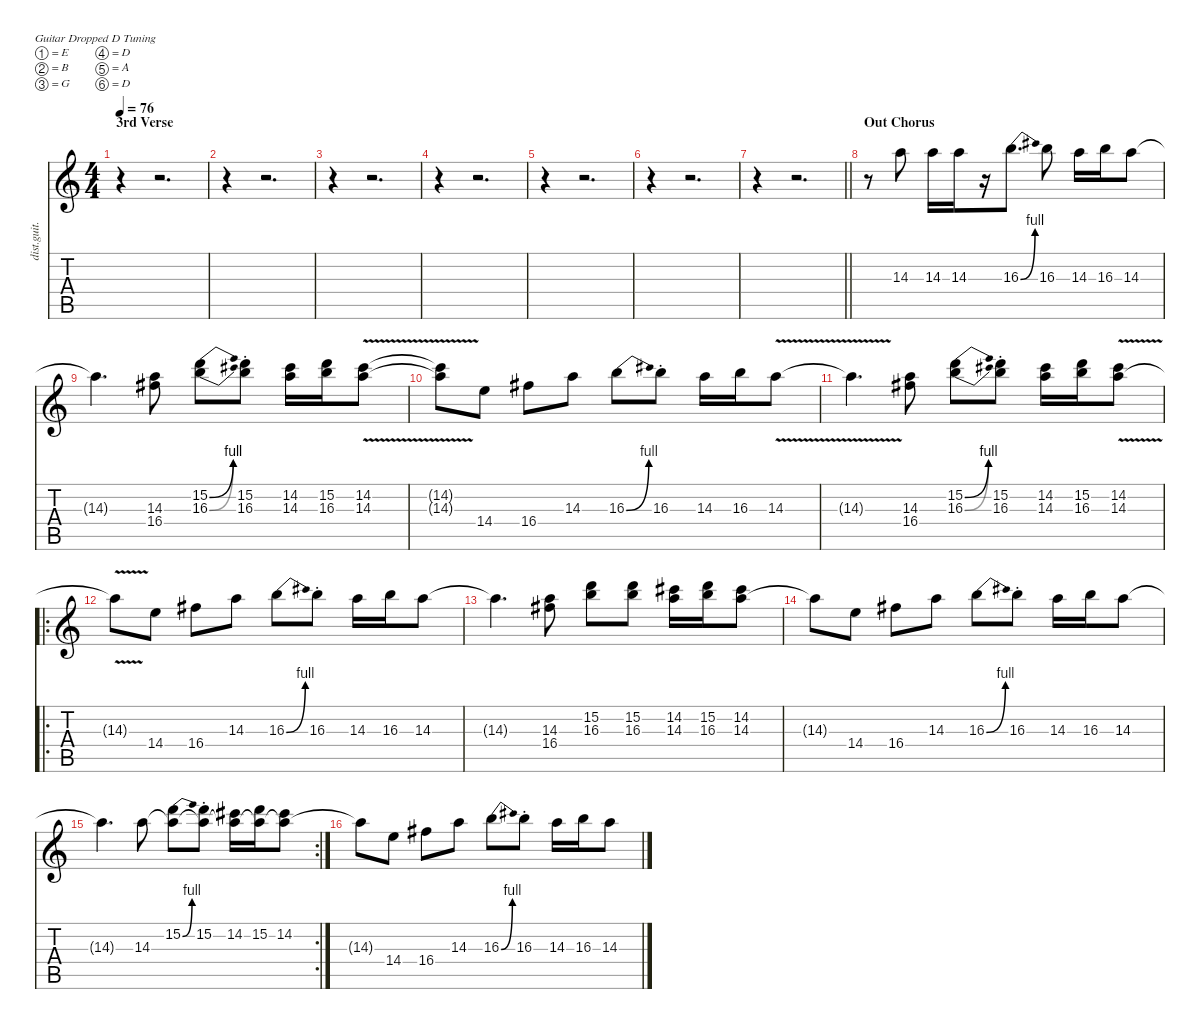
\defaultSystemsLayout 4
\hideDynamics
\bracketExtendMode nobrackets
\otherSystemsTrackNameOrientation horizontal
\track ("Guitar 4" "dist.guit.") {instrument distortionguitar}
\staff {score tabs}
\tuning (E4 B3 G3 D3 A2 D2)
\ts (4 4)
\section ("" "3rd Verse")
\tempo 76
\clef g2
\ks c
r.4{dy f beam Down} r.2{d beam Down} |
r.4{beam Down} r.2{d beam Down} |
r.4{beam Down} r.2{d beam Down} |
r.4{beam Down} r.2{d beam Down} |
r.4{beam Down} r.2{d beam Down} |
r.4{beam Down} r.2{d beam Down} |
\barLineRight lightlight
r.4{beam Down} r.2{d beam Down} |
\section ("" "Out Chorus")
r.8{beam Down} 14.3.8{beam Down} 14.3.16{beam Down} 14.3.16{beam Down} r.16{beam Down} 16.3{be (bend 0 0 15 4)}.8{d beam Down} 16.3.8{beam Down} 14.3.16{beam Down} 16.3.16{beam Down} 14.3.8{beam Down} |
14.3{t}.4{d beam Down} (14.3 16.4{acc #}).8{beam Down} (15.2{be (bend 0 0 15 4)} 16.3{be (bend 0 0 15 4)}).8{beam Down} (15.2{st} 16.3).8{beam Down} (14.2{acc #} 14.3).16{beam Down} (15.2 16.3).16{beam Down} (14.2{v acc #} 14.3{v}).8{beam Down} |
(14.2{v t acc #} 14.3{v t}).8{beam Down} 14.4.8{beam Down} 16.4{acc #}.8{beam Down} 14.3.8{beam Down} 16.3{be (bend 0 0 15 4)}.8{beam Down} 16.3{st}.8{beam Down} 14.3.16{beam Down} 16.3.16{beam Down} 14.3{v}.8{beam Down} |
14.3{v t}.4{d beam Down} (14.3 16.4{acc #}).8{beam Down} (15.2{be (bend 0 0 15 4)} 16.3{be (bend 0 0 15 4)}).8{beam Down} (15.2{st} 16.3).8{beam Down} (14.2{acc #} 14.3).16{beam Down} (15.2 16.3).16{beam Down} (14.2{v acc #} 14.3{v}).8{beam Down} |
\ro
14.3{v t}.8{beam Down} 14.4.8{beam Down} 16.4{acc #}.8{beam Down} 14.3.8{beam Down} 16.3{be (bend 0 0 15 4)}.8{beam Down} 16.3{st}.8{beam Down} 14.3.16{beam Down} 16.3.16{beam Down} 14.3.8{beam Down} |
14.3{t}.4{d beam Down} (14.3 16.4{acc #}).8{beam Down} (15.2 16.3).8{beam Down} (15.2 16.3).8{beam Down} (14.2{acc #} 14.3).16{beam Down} (15.2 16.3).16{beam Down} (14.2{acc #} 14.3).8{beam Down} |
14.3{t}.8{beam Down} 14.4.8{beam Down} 16.4{acc #}.8{beam Down} 14.3.8{beam Down} 16.3{be (bend 0 0 15 4)}.8{beam Down} 16.3{st}.8{beam Down} 14.3.16{beam Down} 16.3.16{beam Down} 14.3.8{beam Down} |
\rc 2
14.3{t}.4{d beam Down} 14.3.8{beam Down} (15.2{be (bend 0 0 15 4)} 14.3{t}).8{beam Down} (15.2{st} 14.3{t}).8{beam Down} (14.2{acc #} 14.3{t}).16{beam Down} (15.2 14.3{t}).16{beam Down} (14.2{acc #} 14.3{t}).8{beam Down} |
14.3{t}.8{beam Down} 14.4.8{beam Down} 16.4{acc #}.8{beam Down} 14.3.8{beam Down} 16.3{be (bend 0 0 15 4)}.8{beam Down} 16.3{st}.8{beam Down} 14.3.16{beam Down} 16.3.16{beam Down} 14.3.8{beam Down}
